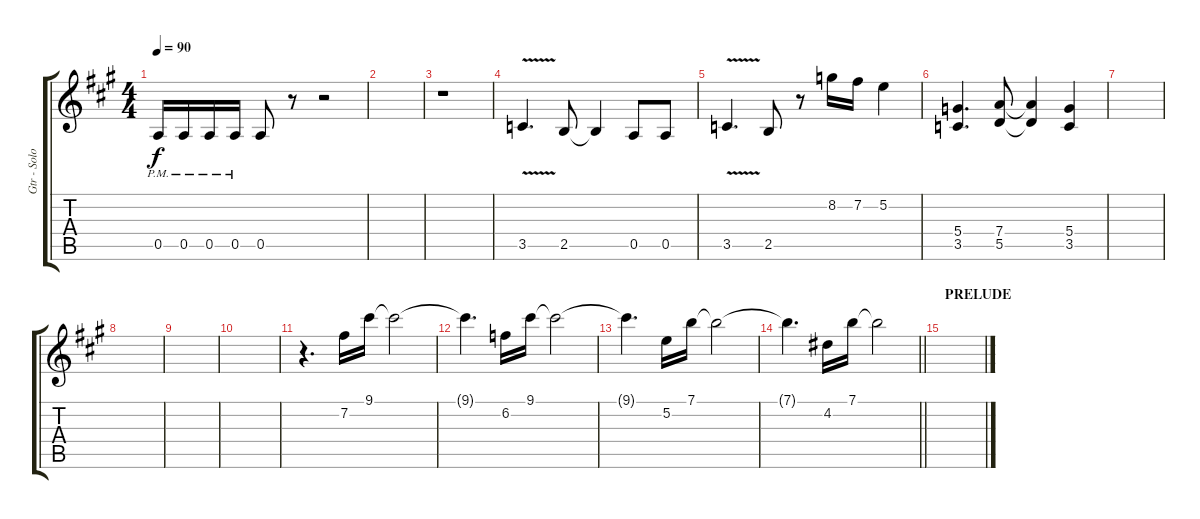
\track ("Gtr - Solo" "Gtr - Solo") {instrument overdrivenguitar}
\staff {score tabs}
\tuning (E4 B3 G3 D3 A2 E2) {hide}
\ts (4 4)
\tempo 90
\clef g2
\ks f#minor
0.5{pm}.16{dy f} 0.5{pm}.16 0.5{pm}.16 0.5{pm}.16 0.5.8 r.8 r.2 |
|
r.1 |
3.5{v}.4{d} 2.5.8 2.5{t}.4 0.5.8 0.5.8 |
3.5{v}.4{d} 2.5.8 r.8 8.2.16 7.2.16 5.2.4 |
(5.4 3.5).4{d} (7.4 5.5).8 (7.4{t} 5.5{t}).4 (5.4 3.5).4 |
|
|
|
|
r.4{d volume 7 instrument electricguitarclean} 7.2.16 9.1.16 9.1{t}.2 |
9.1{t}.4{d} 6.2.16 9.1.16 9.1{t}.2 |
9.1{t}.4{d} 5.2.16 7.1.16 7.1{t}.2 |
\barLineRight lightlight
7.1{t}.4{d} 4.2.16 7.1.16 7.1{t}.2 |
\section ("" "PRELUDE")
